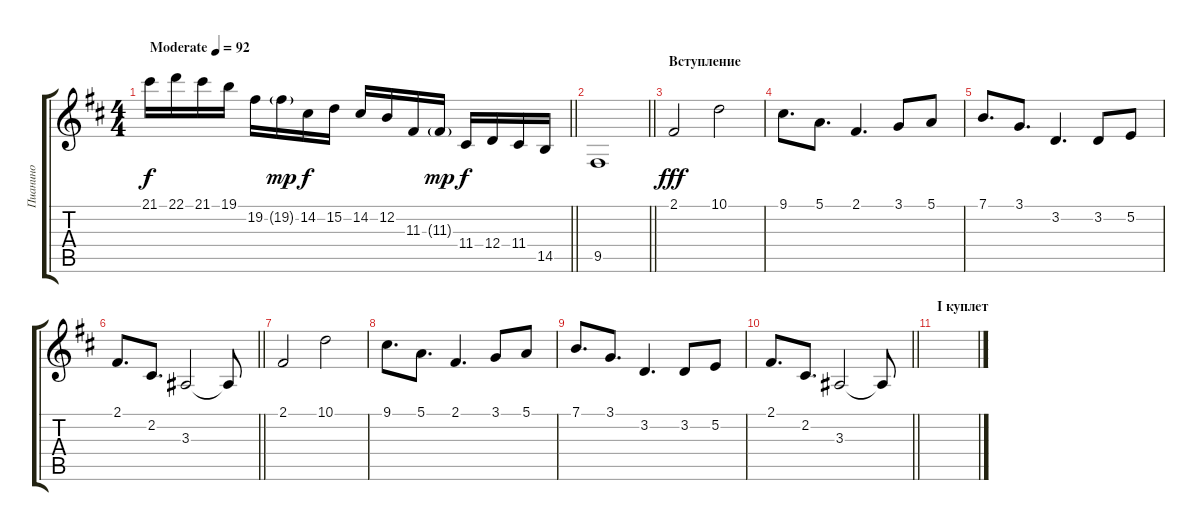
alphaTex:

\track ("Пианино" "Пианино") {instrument acousticgrandpiano}
\staff {score tabs}
\tuning (E4 B3 G3 D3 A2 E2) {hide}
\ts (4 4)
\section ("" "")
\tempo (92 "Moderate")
\clef g2
\barLineRight lightlight
\ks bminor
21.1.16{dy f instrument acousticgrandpiano} 22.1.16 21.1.16 19.1.16 19.2.16 19.2{g}.16{dy mp} 14.2.16{dy f} 15.2.16 14.2.16 12.2.16 11.3.16 11.3{g}.16{dy mp} 11.4.16{dy f} 12.4.16 11.4.16 14.5.16 |
\barLineRight lightlight
9.5.1 |
\section ("" "Вступление")
2.1.2{dy fff} 10.1.2 |
9.1.8{d} 5.1.8{d} 2.1.4{d} 3.1.8 5.1.8 |
7.1.8{d} 3.1.8{d} 3.2.4{d} 3.2.8 5.2.8 |
\barLineRight lightlight
2.1.8{d} 2.2.8{d} 3.3.2 3.3{t}.8 |
2.1.2 10.1.2 |
9.1.8{d} 5.1.8{d} 2.1.4{d} 3.1.8 5.1.8 |
7.1.8{d} 3.1.8{d} 3.2.4{d} 3.2.8 5.2.8 |
\barLineRight lightlight
2.1.8{d} 2.2.8{d} 3.3.2 3.3{t}.8 |
\section ("" "I куплет")
